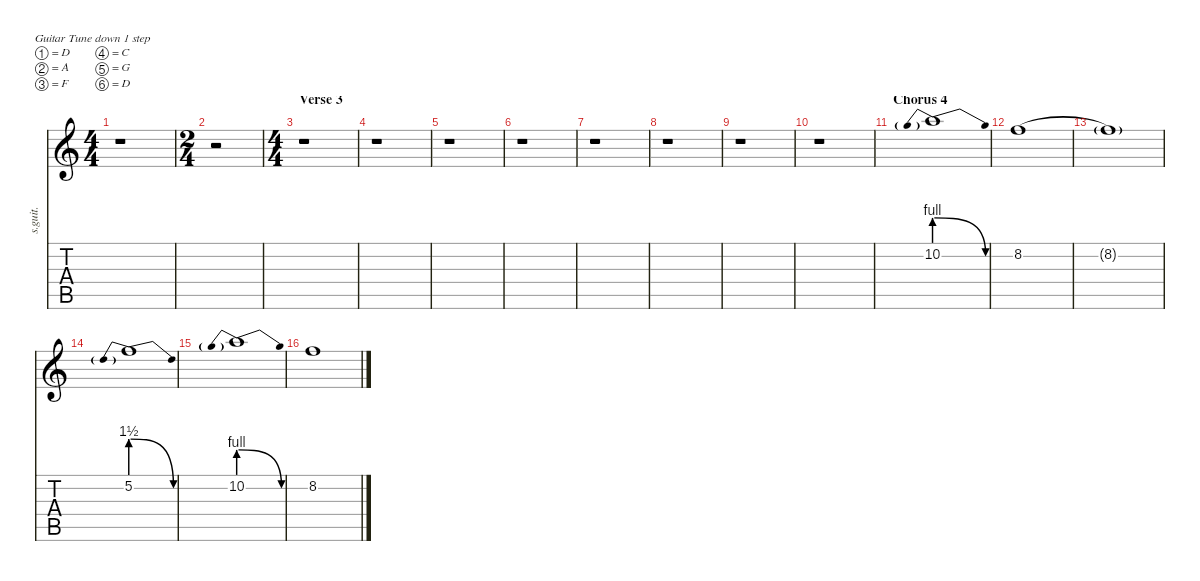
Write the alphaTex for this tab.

\defaultSystemsLayout 4
\hideDynamics
\bracketExtendMode nobrackets
\track ("Extra 2" "s.guit.") {instrument distortionguitar}
\staff {score tabs}
\tuning (D4 A3 F3 C3 G2 D2)
\ts (4 4)
\tempo (89 hide)
\clef g2
\ks c
r.1{dy f} |
\ts (2 4)
\beaming (8 2 2 2 2)
\tempo (90 hide)
r.2 |
\ts (4 4)
\beaming (8 2 2 2 2)
\section ("" "Verse 3")
\tempo (89 hide)
r.1 |
\tempo (90 hide)
r.1 |
\tempo (89 hide)
r.1 |
r.1 |
\tempo (90 hide)
r.1 |
\tempo (89 hide)
r.1 |
\tempo (90 hide)
r.1 |
\tempo (87 hide)
r.1 |
\section ("" "Chorus 4")
\tempo (89 hide)
10.2{be (prebendrelease 0 4 30 0)}.1{lyrics (0 "") lyrics (1 "") lyrics (2 "") lyrics (3 "") lyrics (4 "")} |
8.2{be (hold 0 0 60 0)}.1{lyrics (0 "") lyrics (1 "") lyrics (2 "") lyrics (3 "") lyrics (4 "")} |
8.2{be (hold 0 0 60 0) t}.1{lyrics (0 "") lyrics (1 "") lyrics (2 "") lyrics (3 "") lyrics (4 "")} |
\tempo (90 hide)
5.2{be (prebendrelease 0 6 30 0)}.1{lyrics (0 "") lyrics (1 "") lyrics (2 "") lyrics (3 "") lyrics (4 "")} |
10.2{be (prebendrelease 0 4 30 0)}.1{lyrics (0 "") lyrics (1 "") lyrics (2 "") lyrics (3 "") lyrics (4 "")} |
\tempo (89 hide)
8.2{be (hold 0 0 60 0)}.1{lyrics (0 "") lyrics (1 "") lyrics (2 "") lyrics (3 "") lyrics (4 "")}
